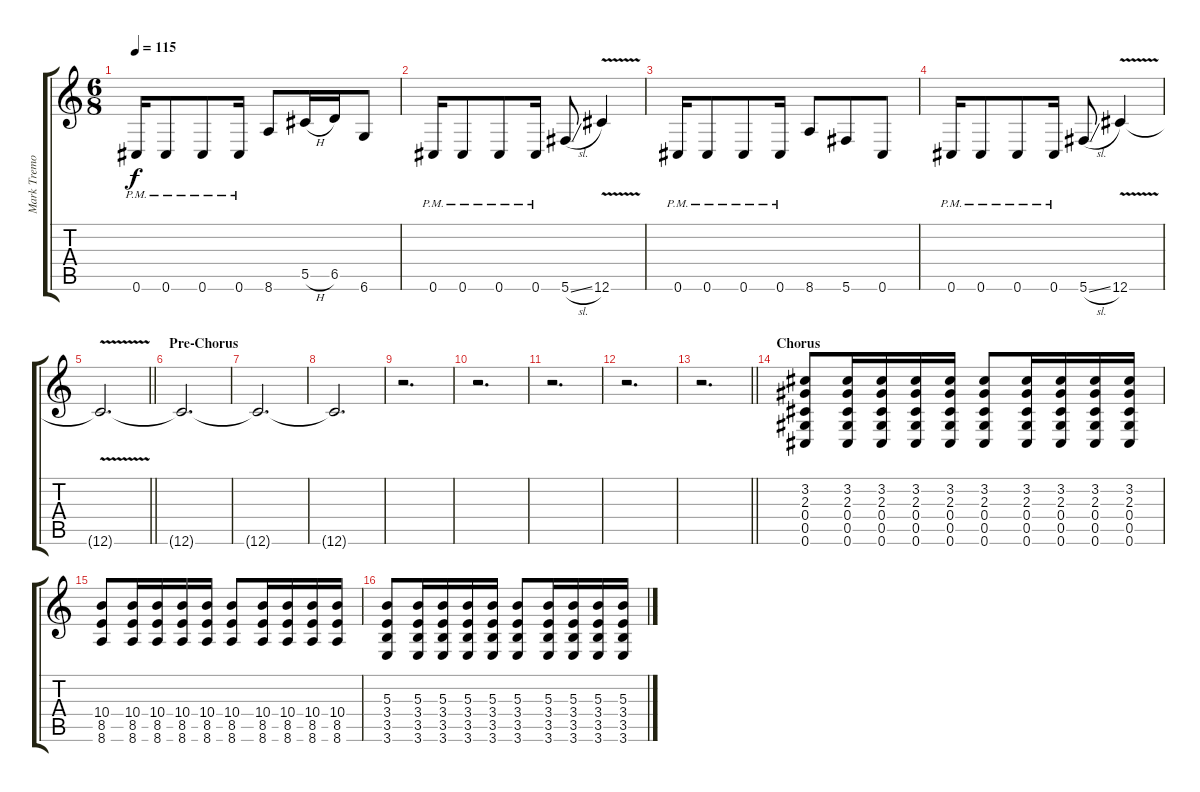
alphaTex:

\track ("Mark Tremonti" "Mark Tremo") {instrument distortionguitar}
\staff {score tabs}
\tuning (Eb4 Bb3 Gb3 Db3 Ab2 Db2) {hide}
\ts (6 8)
\tempo 115
\clef g2
\ks c
0.6{pm}.16{dy f} 0.6{pm}.8 0.6{pm}.8 0.6{pm}.16 8.6.8 5.5{h}.16 6.5.16 6.6.8 |
0.6{pm}.16 0.6{pm}.8 0.6{pm}.8 0.6{pm}.16 5.6{sl}.8 12.6{v}.4 |
0.6{pm}.16 0.6{pm}.8 0.6{pm}.8 0.6{pm}.16 8.6.8 5.6.8 0.6.8 |
0.6{pm}.16 0.6{pm}.8 0.6{pm}.8 0.6{pm}.16 5.6{sl}.8 12.6{v}.4 |
\barLineRight lightlight
12.6{t}.2{d} |
\section ("" "Pre-Chorus")
12.6{t}.2{d volume 0} |
12.6{t}.2{d} |
12.6{t}.2{d} |
r.2{d} |
r.2{d} |
r.2{d} |
r.2{d} |
\barLineRight lightlight
r.2{d} |
\section ("" "Chorus")
(3.2 2.3 0.4 0.5 0.6).8{volume 13} (3.2 2.3 0.4 0.5 0.6).16 (3.2 2.3 0.4 0.5 0.6).16 (3.2 2.3 0.4 0.5 0.6).16 (3.2 2.3 0.4 0.5 0.6).16 (3.2 2.3 0.4 0.5 0.6).8 (3.2 2.3 0.4 0.5 0.6).16 (3.2 2.3 0.4 0.5 0.6).16 (3.2 2.3 0.4 0.5 0.6).16 (3.2 2.3 0.4 0.5 0.6).16 |
(10.4 8.5 8.6).8 (10.4 8.5 8.6).16 (10.4 8.5 8.6).16 (10.4 8.5 8.6).16 (10.4 8.5 8.6).16 (10.4 8.5 8.6).8 (10.4 8.5 8.6).16 (10.4 8.5 8.6).16 (10.4 8.5 8.6).16 (10.4 8.5 8.6).16 |
(5.3 3.4 3.5 3.6).8 (5.3 3.4 3.5 3.6).16 (5.3 3.4 3.5 3.6).16 (5.3 3.4 3.5 3.6).16 (5.3 3.4 3.5 3.6).16 (5.3 3.4 3.5 3.6).8 (5.3 3.4 3.5 3.6).16 (5.3 3.4 3.5 3.6).16 (5.3 3.4 3.5 3.6).16 (5.3 3.4 3.5 3.6).16
